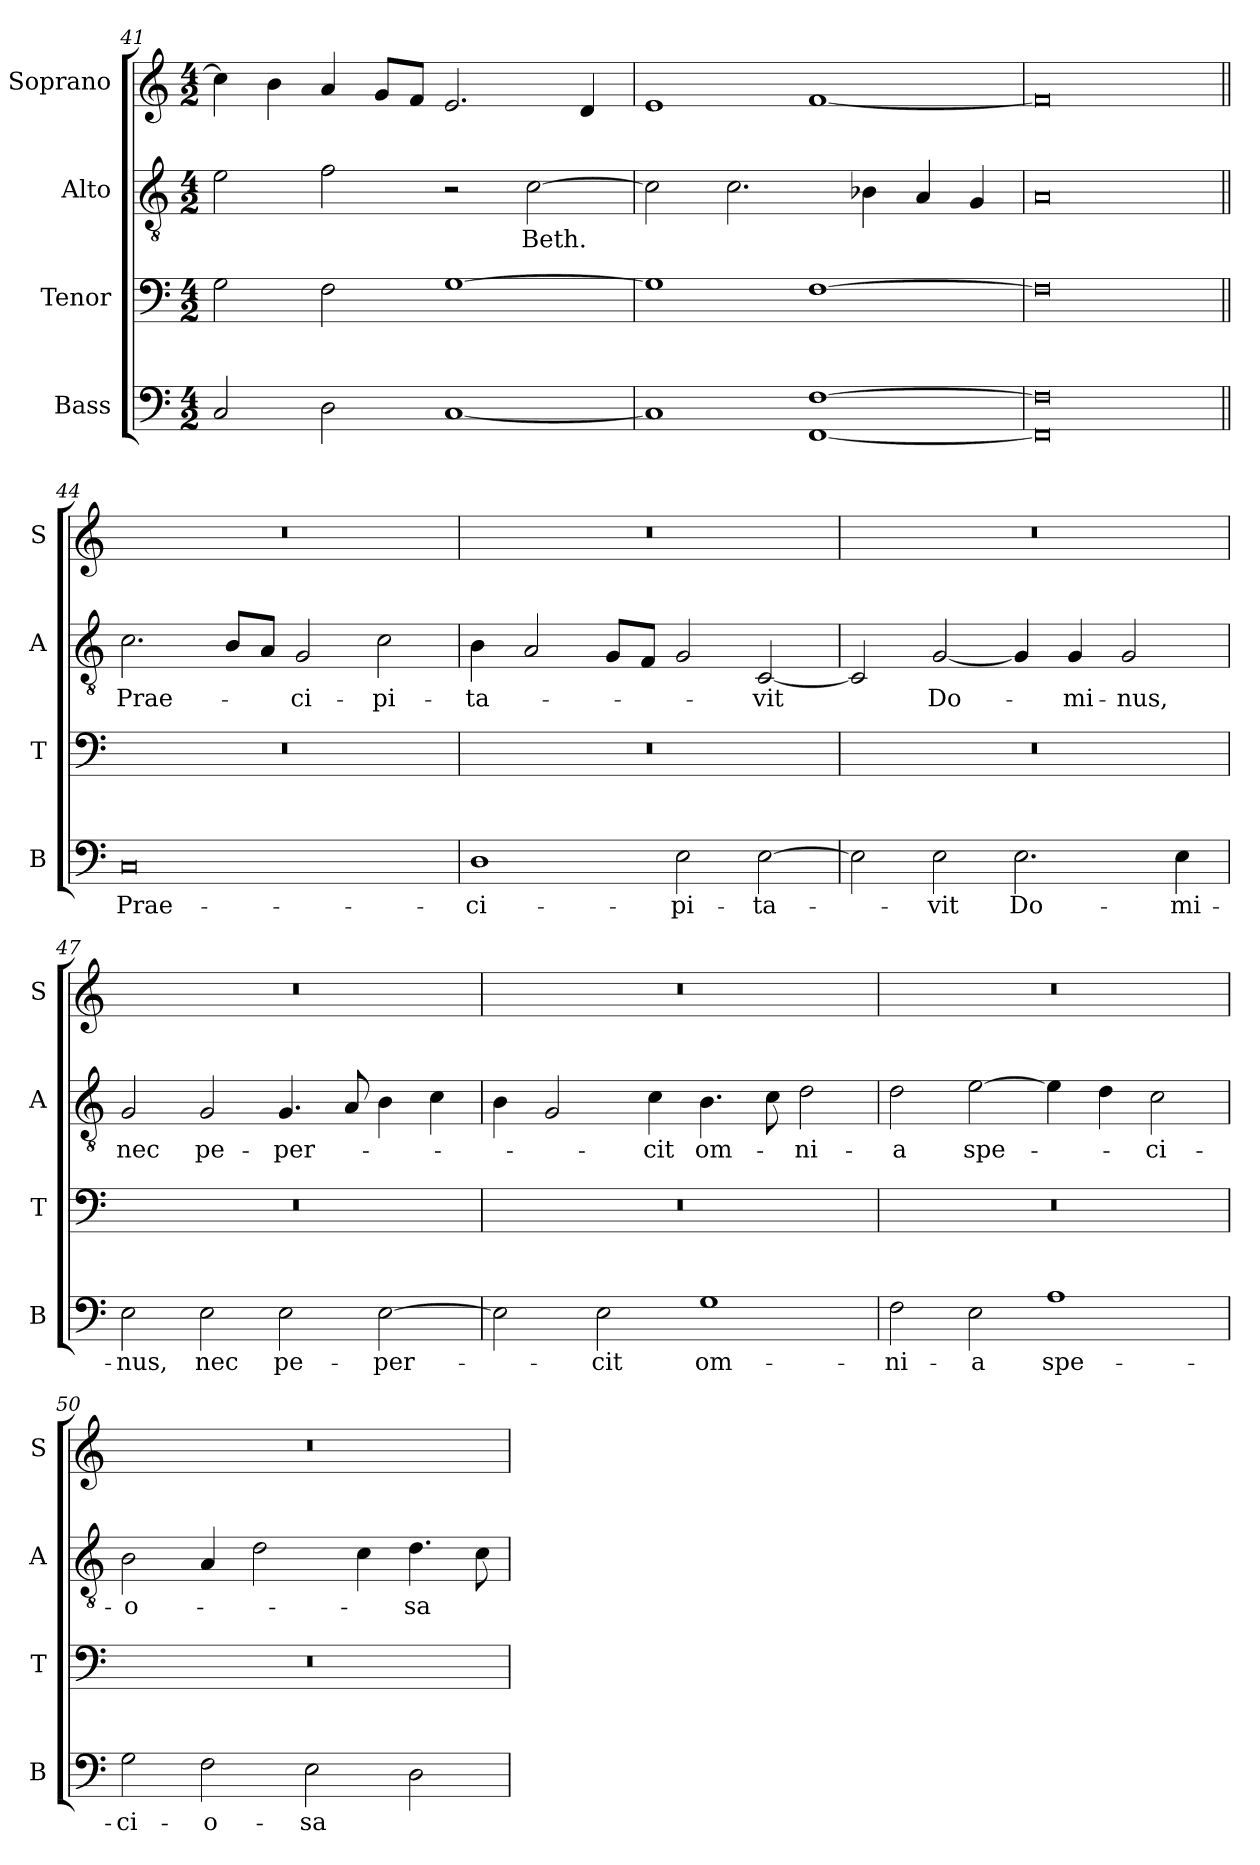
**kern	**text	**kern	**text	**kern	**text	**kern	**text
*part4	*part4	*part3	*part3	*part2	*part2	*part1	*part1
*staff4	*staff4	*staff3	*staff3	*staff2	*staff2	*staff1	*staff1
*I"Bass	*	*I"Tenor	*	*I"Alto	*	*I"Soprano	*
*I'B	*	*I'T	*	*I'A	*	*I'S	*
!!LO:PB:g=z
*clefF4	*	*clefF4	*	*clefGv2	*	*clefG2	*
*k[]	*	*k[]	*	*k[]	*	*k[]	*
*C:	*	*C:	*	*C:	*	*C:	*
*M4/2	*	*M4/2	*	*M4/2	*	*M4/2	*
=41	=41	=41	=41	=41	=41	=41	=41
2C/	.	2G\	.	2e\	.	4cc\]	.
.	.	.	.	.	.	4b\	.
2D\	.	2F\	.	2f\	.	4a/	.
.	.	.	.	.	.	8g/L	.
.	.	.	.	.	.	8f/J	.
[1C	.	[1G	.	2r	.	2.e/	.
!	!	!	!	!	!LO:LY:b	!	!
.	.	.	.	[2c\	Beth.	.	.
.	.	.	.	.	.	4d/	.
=42	=42	=42	=42	=42	=42	=42	=42
1C]	.	1G]	.	2c\]	.	1e	.
.	.	.	.	2.c\	.	.	.
[1FF [1F	.	[1F	.	.	.	[1f	.
.	.	.	.	4B-X\	.	.	.
.	.	.	.	4A/	.	.	.
.	.	.	.	4G/	.	.	.
=43	=43	=43	=43	=43	=43	=43	=43
0FF] 0F]	.	0F]	.	0A	.	0f]	.
=44||	=44||	=44||	=44||	=44||	=44||	=44||	=44||
!	!LO:LY:b	!	!	!	!LO:LY:b	!	!
0C	Prae-	0r	.	2.c\	Prae-	0r	.
.	.	.	.	8B/L	.	.	.
.	.	.	.	8A/J	.	.	.
!	!	!	!	!	!LO:LY:b	!	!
.	.	.	.	2G/	-ci-	.	.
!	!	!	!	!	!LO:LY:b	!	!
.	.	.	.	2c\	-pi-	.	.
=45	=45	=45	=45	=45	=45	=45	=45
!	!LO:LY:b	!	!	!	!LO:LY:b	!	!
1D	-ci-	0r	.	4B\	-ta-	0r	.
.	.	.	.	2A/	.	.	.
.	.	.	.	8G/L	.	.	.
.	.	.	.	8F/J	.	.	.
!	!LO:LY:b	!	!	!	!	!	!
2E\	-pi-	.	.	2G/	.	.	.
!	!LO:LY:b	!	!	!	!LO:LY:b	!	!
[2E\	-ta-	.	.	[2C/	-vit	.	.
!!LO:LB:g=z
=46	=46	=46	=46	=46	=46	=46	=46
2E\]	.	0r	.	2C/]	.	0r	.
!	!LO:LY:b	!	!	!	!LO:LY:b	!	!
2E\	-vit	.	.	[2G/	Do-	.	.
!	!LO:LY:b	!	!	!	!	!	!
2.E\	Do-	.	.	4G/]	.	.	.
!	!	!	!	!	!LO:LY:b	!	!
.	.	.	.	4G/	-mi-	.	.
!	!	!	!	!	!LO:LY:b	!	!
.	.	.	.	2G/	-nus,	.	.
!	!LO:LY:b	!	!	!	!	!	!
4E\	-mi-	.	.	.	.	.	.
=47	=47	=47	=47	=47	=47	=47	=47
!	!LO:LY:b	!	!	!	!LO:LY:b	!	!
2E\	-nus,	0r	.	2G/	nec	0r	.
!	!LO:LY:b	!	!	!	!LO:LY:b	!	!
2E\	nec	.	.	2G/	pe-	.	.
!	!LO:LY:b	!	!	!	!LO:LY:b	!	!
2E\	pe-	.	.	4.G/	-per-	.	.
.	.	.	.	8A/	.	.	.
!	!LO:LY:b	!	!	!	!	!	!
[2E\	-per-	.	.	4B\	.	.	.
.	.	.	.	4c\	.	.	.
=48	=48	=48	=48	=48	=48	=48	=48
2E\]	.	0r	.	4B\	.	0r	.
.	.	.	.	2G/	.	.	.
!	!LO:LY:b	!	!	!	!	!	!
2E\	-cit	.	.	.	.	.	.
!	!	!	!	!	!LO:LY:b	!	!
.	.	.	.	4c\	-cit	.	.
!	!LO:LY:b	!	!	!	!LO:LY:b	!	!
1G	om-	.	.	4.B\	om-	.	.
.	.	.	.	8c\	.	.	.
!	!	!	!	!	!LO:LY:b	!	!
.	.	.	.	2d\	-ni-	.	.
=49	=49	=49	=49	=49	=49	=49	=49
!	!LO:LY:b	!	!	!	!LO:LY:b	!	!
2F\	-ni-	0r	.	2d\	-a	0r	.
!	!LO:LY:b	!	!	!	!LO:LY:b	!	!
2E\	-a	.	.	[2e\	spe-	.	.
!	!LO:LY:b	!	!	!	!	!	!
1A	spe-	.	.	4e\]	.	.	.
.	.	.	.	4d\	.	.	.
!	!	!	!	!	!LO:LY:b	!	!
.	.	.	.	2c\	-ci-	.	.
=50	=50	=50	=50	=50	=50	=50	=50
!	!LO:LY:b	!	!	!	!LO:LY:b	!	!
2G\	-ci-	0r	.	2B\	-o-	0r	.
!	!LO:LY:b	!	!	!	!	!	!
2F\	-o-	.	.	4A/	.	.	.
.	.	.	.	2d\	.	.	.
!	!LO:LY:b	!	!	!	!	!	!
2E\	-sa	.	.	.	.	.	.
.	.	.	.	4c\	.	.	.
!	!	!	!	!	!LO:LY:b	!	!
2D\	.	.	.	4.d\	-sa	.	.
.	.	.	.	8c\	.	.	.
=	=	=	=	=	=	=	=
*-	*-	*-	*-	*-	*-	*-	*-
